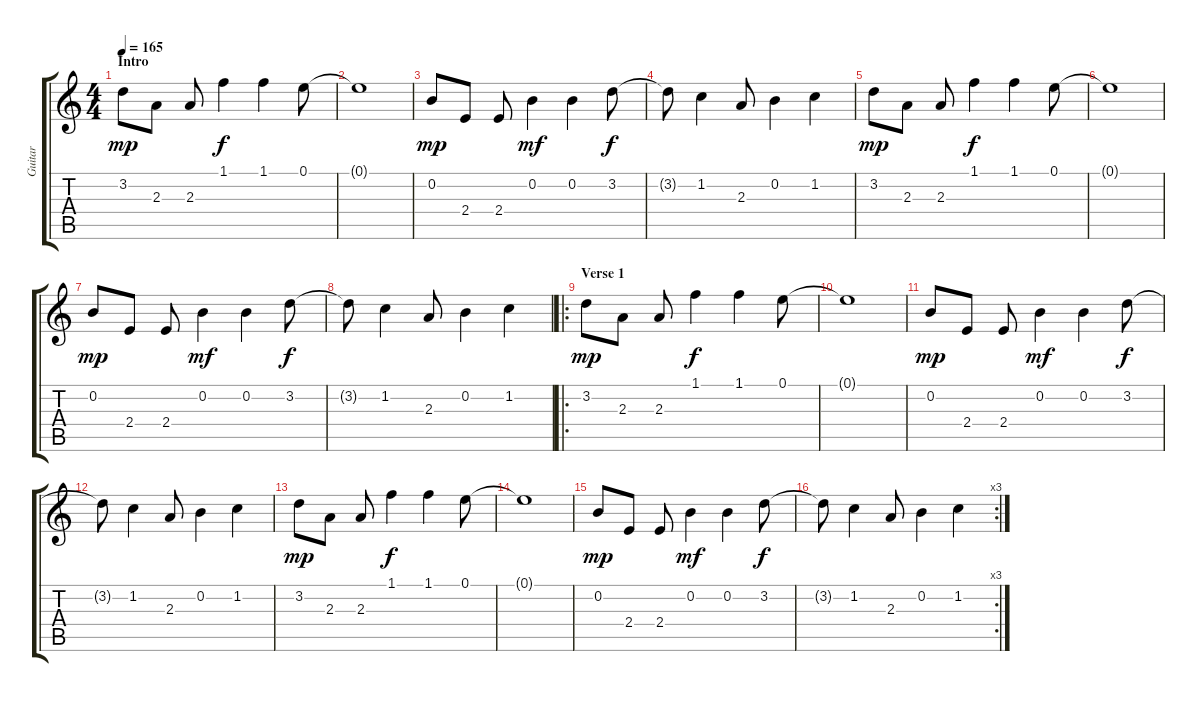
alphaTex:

\track ("Guitar" "Guitar") {instrument acousticguitarsteel}
\staff {score tabs}
\tuning (E4 B3 G3 D3 A2 E2) {hide}
\ts (4 4)
\section ("" "Intro")
\tempo 165
\clef g2
\ks c
3.2.8{dy mp instrument acousticguitarsteel} 2.3.8 2.3.8 1.1.4{dy f} 1.1.4 0.1.8 |
0.1{t}.1 |
0.2.8{dy mp} 2.4.8 2.4.8 0.2.4{dy mf} 0.2.4 3.2.8{dy f} |
3.2{t}.8 1.2.4 2.3.8 0.2.4 1.2.4 |
3.2.8{dy mp} 2.3.8 2.3.8 1.1.4{dy f} 1.1.4 0.1.8 |
0.1{t}.1 |
0.2.8{dy mp} 2.4.8 2.4.8 0.2.4{dy mf} 0.2.4 3.2.8{dy f} |
3.2{t}.8 1.2.4 2.3.8 0.2.4 1.2.4 |
\ro
\section ("" "Verse 1")
3.2.8{dy mp} 2.3.8 2.3.8 1.1.4{dy f} 1.1.4 0.1.8 |
0.1{t}.1 |
0.2.8{dy mp} 2.4.8 2.4.8 0.2.4{dy mf} 0.2.4 3.2.8{dy f} |
3.2{t}.8 1.2.4 2.3.8 0.2.4 1.2.4 |
3.2.8{dy mp} 2.3.8 2.3.8 1.1.4{dy f} 1.1.4 0.1.8 |
0.1{t}.1 |
0.2.8{dy mp} 2.4.8 2.4.8 0.2.4{dy mf} 0.2.4 3.2.8{dy f} |
\rc 3
3.2{t}.8 1.2.4 2.3.8 0.2.4 1.2.4
